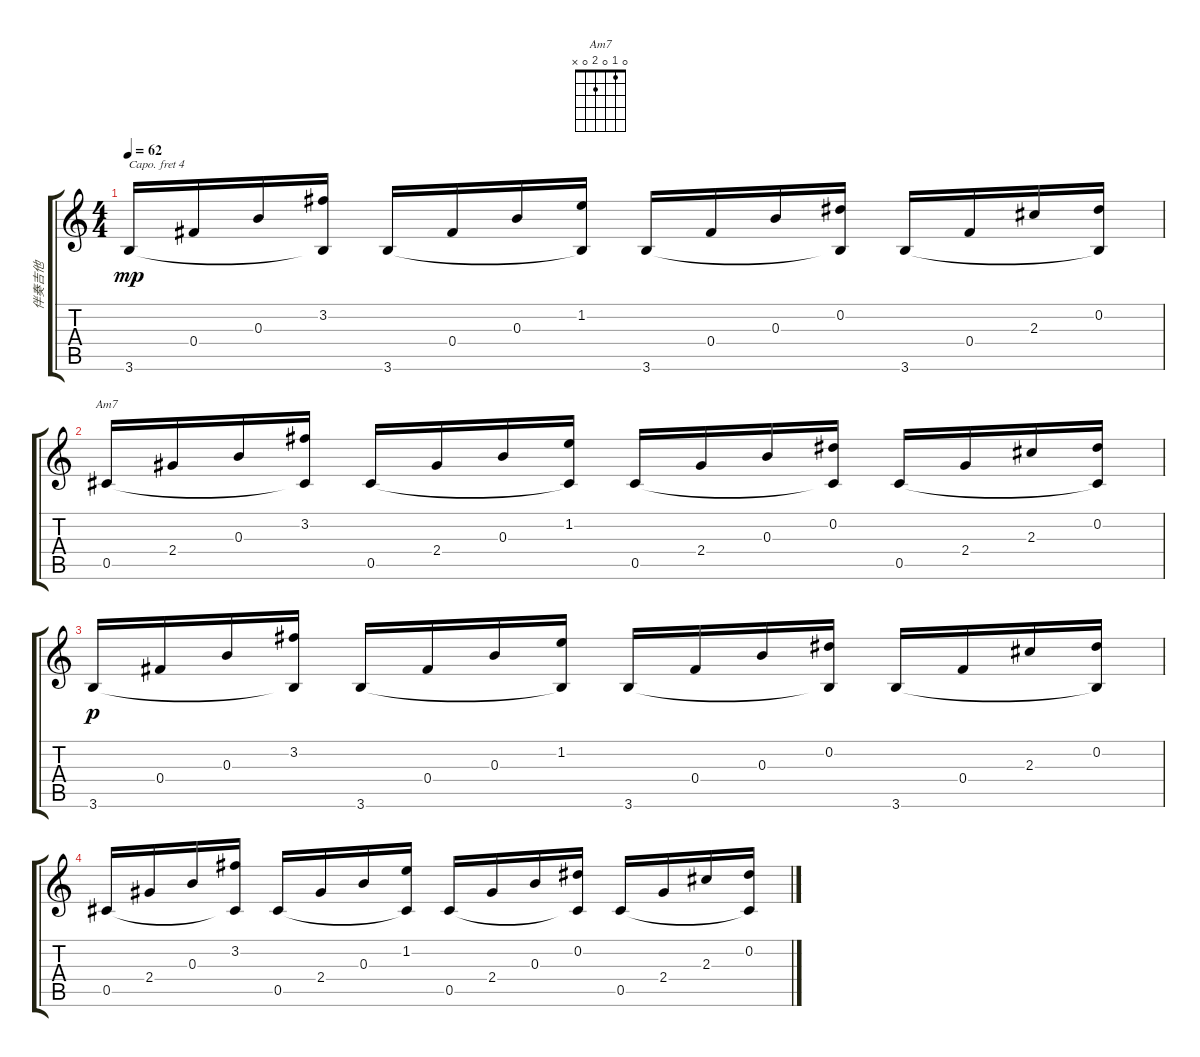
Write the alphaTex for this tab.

\track ("伴奏吉他" "伴奏吉他") {instrument acousticguitarnylon}
\staff {score tabs}
\capo 4
\tuning (E4 B3 G3 D3 A2 E2) {hide}
\chord ("Am7" 0 1 0 2 0 x)
\ts (4 4)
\tempo 62
\clef g2
\ks c
3.6.16{dy mp} 0.4.16 0.3.16 (3.2 3.6{t}).16 3.6.16 0.4.16 0.3.16 (1.2 3.6{t}).16 3.6.16 0.4.16 0.3.16 (0.2 3.6{t}).16 3.6.16 0.4.16 2.3.16 (0.2 3.6{t}).16 |
0.5.16{ch "Am7"} 2.4.16 0.3.16 (3.2 0.5{t}).16 0.5.16 2.4.16 0.3.16 (1.2 0.5{t}).16 0.5.16 2.4.16 0.3.16 (0.2 0.5{t}).16 0.5.16 2.4.16 2.3.16 (0.2 0.5{t}).16 |
3.6.16{dy p} 0.4.16 0.3.16 (3.2 3.6{t}).16 3.6.16 0.4.16 0.3.16 (1.2 3.6{t}).16 3.6.16 0.4.16 0.3.16 (0.2 3.6{t}).16 3.6.16 0.4.16 2.3.16 (0.2 3.6{t}).16 |
0.5.16 2.4.16 0.3.16 (3.2 0.5{t}).16 0.5.16 2.4.16 0.3.16 (1.2 0.5{t}).16 0.5.16 2.4.16 0.3.16 (0.2 0.5{t}).16 0.5.16 2.4.16 2.3.16 (0.2 0.5{t}).16
